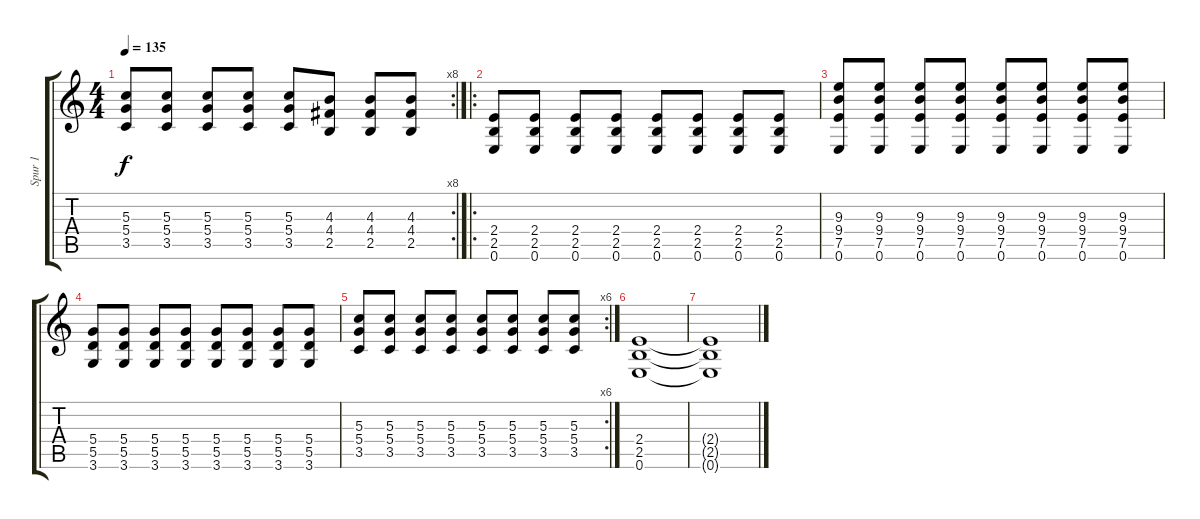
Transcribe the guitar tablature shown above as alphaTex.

\track ("Spur 1" "Spur 1") {instrument distortionguitar}
\staff {score tabs}
\tuning (E4 B3 G3 D3 A2 E2) {hide}
\rc 8
\ts (4 4)
\tempo 135
\clef g2
\ks c
(5.3 5.4 3.5).8{dy f} (5.3 5.4 3.5).8 (5.3 5.4 3.5).8 (5.3 5.4 3.5).8 (5.3 5.4 3.5).8 (4.3 4.4 2.5).8 (4.3 4.4 2.5).8 (4.3 4.4 2.5).8 |
\ro
(2.4 2.5 0.6).8 (2.4 2.5 0.6).8 (2.4 2.5 0.6).8 (2.4 2.5 0.6).8 (2.4 2.5 0.6).8 (2.4 2.5 0.6).8 (2.4 2.5 0.6).8 (2.4 2.5 0.6).8 |
(9.3 9.4 7.5 0.6).8 (9.3 9.4 7.5 0.6).8 (9.3 9.4 7.5 0.6).8 (9.3 9.4 7.5 0.6).8 (9.3 9.4 7.5 0.6).8 (9.3 9.4 7.5 0.6).8 (9.3 9.4 7.5 0.6).8 (9.3 9.4 7.5 0.6).8 |
(5.4 5.5 3.6).8 (5.4 5.5 3.6).8 (5.4 5.5 3.6).8 (5.4 5.5 3.6).8 (5.4 5.5 3.6).8 (5.4 5.5 3.6).8 (5.4 5.5 3.6).8 (5.4 5.5 3.6).8 |
\rc 6
(5.3 5.4 3.5).8 (5.3 5.4 3.5).8 (5.3 5.4 3.5).8 (5.3 5.4 3.5).8 (5.3 5.4 3.5).8 (5.3 5.4 3.5).8 (5.3 5.4 3.5).8 (5.3 5.4 3.5).8 |
(2.4 2.5 0.6).1 |
(2.4{t} 2.5{t} 0.6{t}).1
